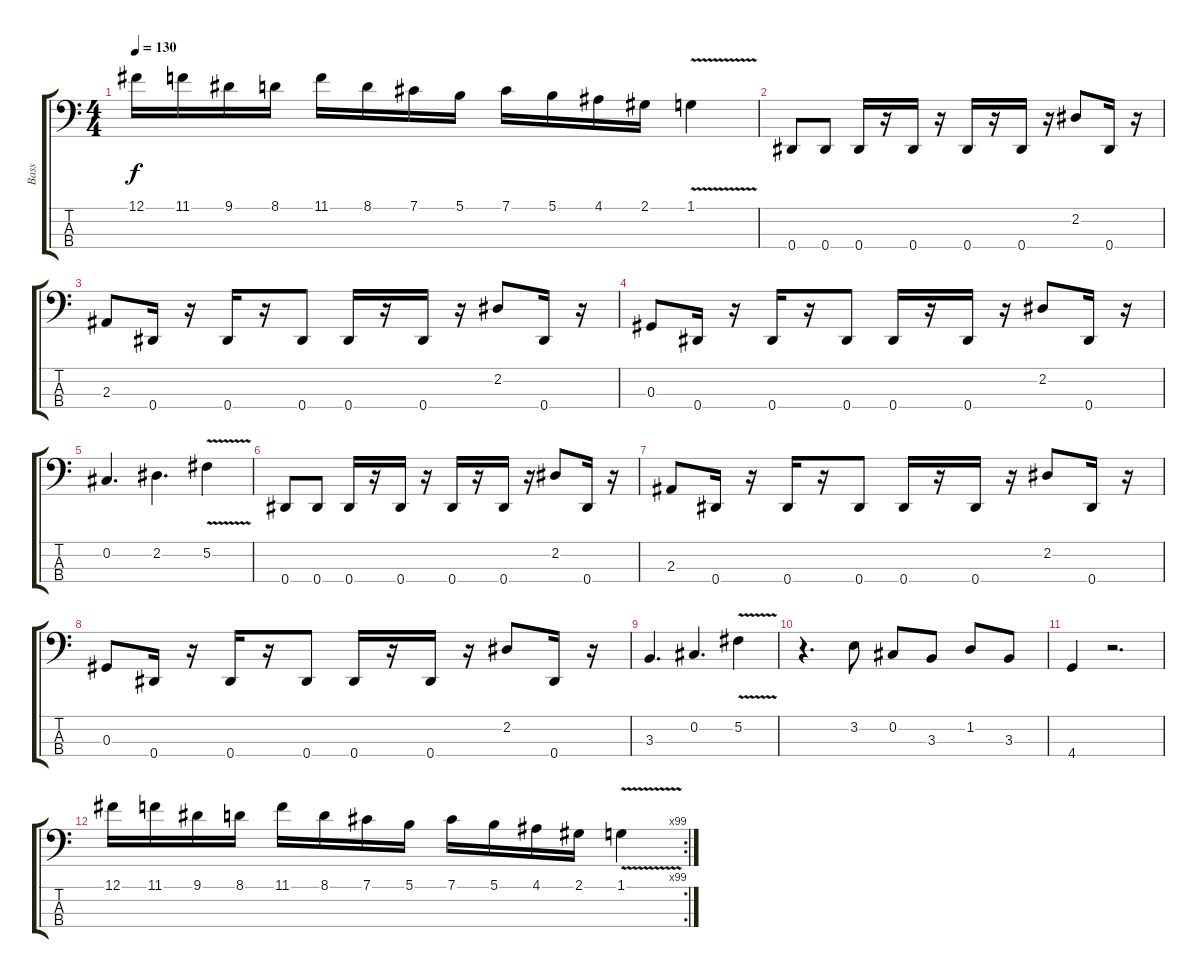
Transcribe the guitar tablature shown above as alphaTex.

\track ("Bass" "Bass") {instrument electricbassfinger}
\staff {score tabs}
\tuning (Gb2 Db2 Ab1 Eb1) {hide}
\ts (4 4)
\tempo 130
\clef f4
\ks c
12.1.16{dy f volume 10} 11.1.16 9.1.16 8.1.16 11.1.16 8.1.16 7.1.16 5.1.16 7.1.16 5.1.16 4.1.16 2.1.16 1.1{v}.4 |
0.4.8{volume 16} 0.4.8 0.4.16 r.16 0.4.16 r.16 0.4.16 r.16 0.4.16 r.16 2.2.8 0.4.16 r.16 |
2.3.8 0.4.16 r.16 0.4.16 r.16 0.4.8 0.4.16 r.16 0.4.16 r.16 2.2.8 0.4.16 r.16 |
0.3.8 0.4.16 r.16 0.4.16 r.16 0.4.8 0.4.16 r.16 0.4.16 r.16 2.2.8 0.4.16 r.16 |
0.2.4{d} 2.2.4{d} 5.2{v}.4 |
0.4.8 0.4.8 0.4.16 r.16 0.4.16 r.16 0.4.16 r.16 0.4.16 r.16 2.2.8 0.4.16 r.16 |
2.3.8 0.4.16 r.16 0.4.16 r.16 0.4.8 0.4.16 r.16 0.4.16 r.16 2.2.8 0.4.16 r.16 |
0.3.8 0.4.16 r.16 0.4.16 r.16 0.4.8 0.4.16 r.16 0.4.16 r.16 2.2.8 0.4.16 r.16 |
3.3.4{d} 0.2.4{d} 5.2{v}.4 |
r.4{d} 3.2.8 0.2.8 3.3.8 1.2.8 3.3.8 |
4.4.4 r.2{d} |
\rc 99
12.1.16{volume 10} 11.1.16 9.1.16 8.1.16 11.1.16 8.1.16 7.1.16 5.1.16 7.1.16 5.1.16 4.1.16 2.1.16 1.1{v}.4
